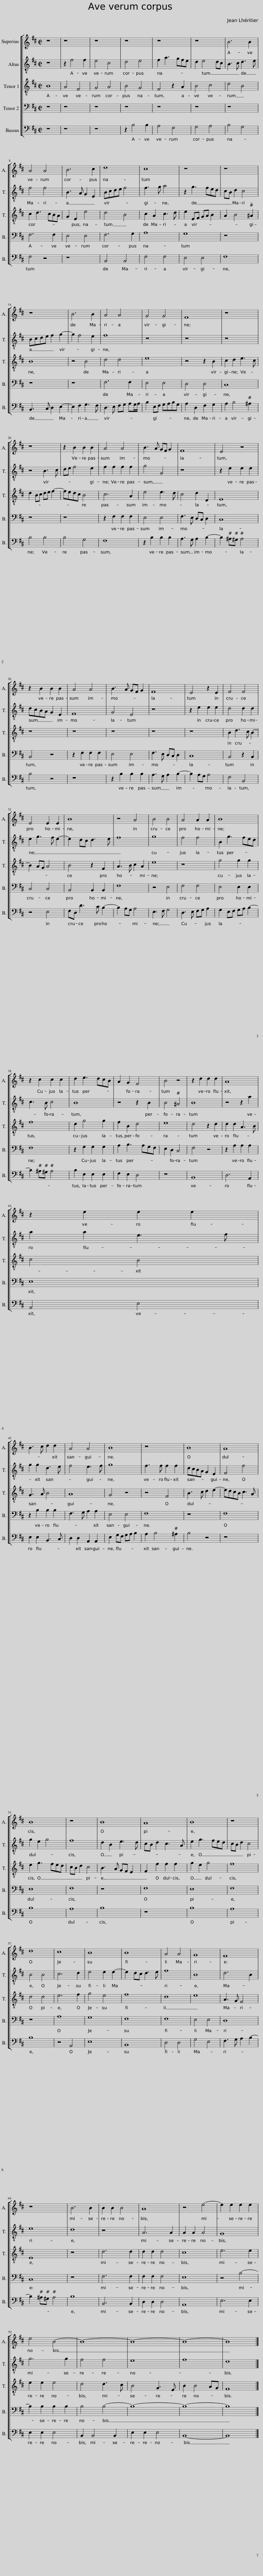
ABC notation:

X:1
%%score [ 1 2 3 4 5 ]
L:1/8
M:2/2
I:linebreak $
K:D
V:1 treble
V:2 treble-8 transpose=-12
V:3 treble-8 transpose=-12
V:4 bass
V:5 bass
V:1
 z8 | z8 | z8 | z8 | z8 | %5
 z8 | B6 B2 |$ A4 A4 | B6 c2 | d8 | %10
 c8 | z8 | z8 |$ z8 | B6 B2 | %15
 A4 A4 | G4 G4 | F8 | z8 |$ z8 | %20
 z2 B2 B2 B2 | A4 A4 | B3 A GF G2 | F8 | E4 z4 |$ %25
 z2 B2 B2 B2 | A4 A4 | B3 A GF G2 | F8 | E4 z2 E2 | %30
 F4 F4 |$ E4 E2 E2 | B8 | z4 A4 | B4 B4 | %35
 A4 A2 A2 | B8 |$ z2 c2 c2 c2 | d2 e3 dcB | A2 G2 F4 | %40
 B4 z4 | z2 d2 d2 d2 | A8 |$ z2 e2 e2 e2 |$ B3 c d2 d2 | %45
 A4 A4 | B8 | z8 | B8 | A8 |$ %50
 B8 | z8 | B8 | A8 | B8 | %55
 z8 |$ d8 | c8 | B8 | B8 | %60
 A4 A4 | G8 | F8 |$ z8 | B6 B2 | %65
 B2 B2 B4 | A8 | z4 e4- | e2 e2 e2 e2 |$ e4 B4- | %70
 B8- | B8- | B8- | B8 |] %74
V:2
 z8 | z2 f4 f2 | e4 c4 | d4 e4 | f2 a3 gfe | %5
 d2 e4 dc | B3 c d3 e |$ f4 f4 | B3 A G2 E2 | Bcde f4 | %10
 f3 g a4 | z2 g3 fed | cB d2 c4 |$ Bcde f2 g2- | g2 f4 e2 | %15
 f8 | z8 | z8 | z8 |$ z4 B3 c | %20
 de f4 e2 | f2 f2 f2 f2 | g4 G4 | z8 | z2 e2 e2 e2 |$ %25
 dcBA G2 E2 | F8 | G4 E4 | z8 | z2 e2 e2 e2 | %30
 d4 d2 d2 |$ e2 g3 f e2- | e2 dc d3 e | f8 | g8 | %35
 f4 f4 | B2 g3 fed |$ c3 B c4 | B8 | z4 z2 B2 | %40
 B4 ^A4 | B8 | z4 z2 a2 |$ a2 a2 e3 f |$ g2 g2 d3 e | %45
 f4 e3 f | g8 | f3 f f2 f2 | dcBA G2 E2 | F4 f4 |$ %50
 g2 e2 g4 | f8 | d2 B2 e3 d | cB d2 c3 A | e2 g3 fed | %55
 cB d2 c4 |$ B4 B4 | c6 d2 | e4 e2 e2- | e2 dc d3 e | %60
 f8 | B8 | d6 B2 |$ e8 | d8 | %65
 z8 | A6 A2 | A2 A2 A4 | G8 |$ g6 g2 | %70
 f4 f4 | e8 | f8 | d8 |] %74
V:3
 B8 | A4 F4 | G4 A4 | B4 G4 | F4 z2 A2 | %5
 B4 c4 | d4 B4 |$ c2 d3 cBA | G2 E2 e4 | d4 B4 | %10
 c2 A2 c3 d | e2 EF GA B2 | A2 B4 ^A2 |$ B8 | z4 B4 | %15
 d4 d4 | e8 | z4 z2 B2 | c2 d2 e3 c |$ d2 Bc de f2- | %20
 fedc B4 | c6 A2 | e4 e3 d | c4 d2 D2 | E8 |$ %25
 z8 | z8 | z8 | z8 | z8 | %30
 B2 d3 c B2- |$ B2 AG A4 | B4 z2 F2 | A3 B c2 A2 | e8 | %35
 z8 | g4 g2 g2 |$ f8 | d2 g4 g2 | f2 B2 d4 | %40
 e8 | d4 z2 d2 | d2 d2 A3 B |$ c4 B4 |$ G3 A B4 | %45
 A8 | G4 z4 | z4 F4 | B3 c d2 e2- | edcB c3 A |$ %50
 e2 g3 fed | cB d2 c4 | B3 A GF E2 | F2 f2 f2 f2 | g2 e2 g4 | %55
 f8 |$ d4 d4 | e6 f2 | g4 e4 | f8 | %60
 d8 | e8 | A3 G F4 |$ E8 | z8 | %65
 d6 d2 | d2 d2 d4 | c8 | e6 e2 |$ e2 e2 e4 | %70
 d4 d3 c | B4 G3 E | B2 B4 AG | F8 |] %74
V:4
 z8 | z8 | z8 | z8 | z8 | %5
 z8 | z8 |$ F,6 F,2 | E,4 E,4 | F,6 G,2 | %10
 A,8 | G,8 | z8 |$ z8 | z8 | %15
 F,6 F,2 | E,4 E,4 | D,4 D,4 | C,8 |$ z8 | %20
 z8 | z2 F,2 F,2 F,2 | E,4 E,4 | F,3 E, D,C, D,2 | C,8 |$ %25
 B,,4 z4 | z2 F,2 F,2 F,2 | E,4 E,4 | F,3 E, D,C, D,2 | C,8 | %30
 B,,4 z2 B,,2 |$ C,4 C,4 | B,,4 B,,2 B,,2 | F,8 | z4 E,4 | %35
 F,4 F,4 | E,4 E,2 E,2 |$ F,8 | z2 G,2 G,2 G,2 | A,2 B,3 A,G,F, | %40
 E,2 D,2 C,4 | F,4 z4 | z2 A,2 A,2 A,2 |$ E,8 |$ z2 B,2 B,2 B,2 | %45
 F,3 G, A,2 A,2 | E,4 E,4 | F,8 | z8 | F,8 |$ %50
 E,8 | F,8 | z8 | F,8 | E,8 | %55
 F,8 |$ z8 | A,8 | G,8 | F,8 | %60
 F,8 | E,4 E,4 | D,8 |$ C,8 | z8 | %65
 F,6 F,2 | F,2 F,2 F,4 | E,8 | z4 B,4- |$ B,2 B,2 B,2 B,2 | %70
 B,4 B,4- | B,8- | B,8- | B,8 |] %74
V:5
 z8 | z8 | z8 | z2 B,4 B,2 | A,4 F,4 | %5
 G,4 A,4 | B,4 G,4 |$ F,4 z4 | z8 | B,,4 B,,4 | %10
 F,4 F,4 | E,4 E,4 | F,8 |$ B,,3 C, D,2 E,2- | E,2 F,2 G,3 F, | %15
 D,3 E, F,G, A,G,/A,/ | B,2 E,F, G,A,B,G, | A,2 D,2 F,2 G,2 | A,2 B,4 ^A,2 |$ B,4 B,4 | %20
 B,4 G,4 | F,8 | z2 B,2 B,2 B,2 | A,3 G, A,2 B,2- | B,2 ^A,^G, A,4 |$ %25
 B,4 z4 | z8 | z2 B,2 B,2 B,2 | A,3 G, A,2 B,2- | B,2 A,G, A,4 | %30
 F,4 B,,4 |$ z4 E,4 | F,D, D3 C B,2- | B,2 A,G, A,4 | E,3 F, G,4 | %35
 D,3 E, F,G, A,2 | G,2 E,F, G,A, B,2- |$ B,2 ^A,^G, A,4 | B,2 E,2 E,2 E,2 | F,2 E,2 D,4 | %40
 z8 | B,,8 | D,6 A,,2 |$ A,,4 E,4 |$ E,2 E,2 B,,3 C, | %45
 D,2 D,2 A,,2 A,,2 | E,2 G,F, G,A, B,2 | A,2 B,4 ^A,2 | B,4 z4 | z8 |$ %50
 B,8 | A,8 | B,8 | z8 | B,8 | %55
 A,8 |$ B,8 | z4 A,,4 | E,8 | B,,8 | %60
 D,4 D,4 | G,4 E,4 | F,3 G, A,2 B,2- |$ B,2 ^A,^G, A,4 | B,8 | %65
 B,,6 B,,2 | D,2 D,2 D,4 | A,,8 | E,6 E,2 |$ E,2 E,2 E,4 | %70
 B,,2 B,,4 B,,2 | E,2 E,2 E,4 | B,,8- | B,,8 |] %74
